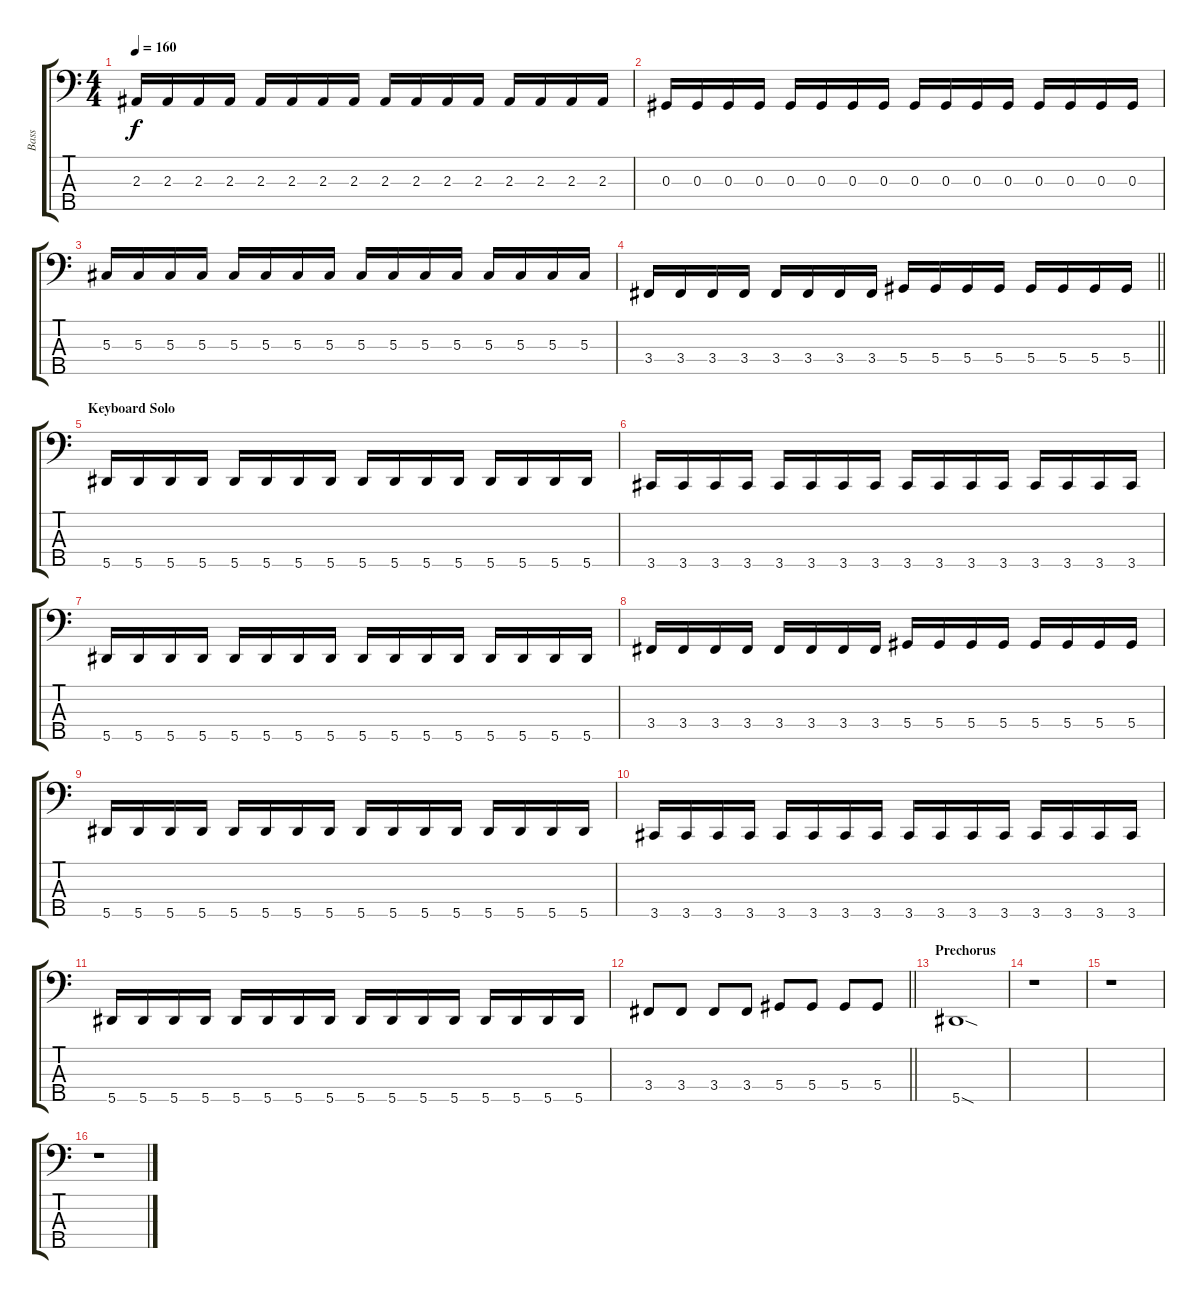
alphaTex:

\track ("Bass" "Bass") {instrument electricbassfinger}
\staff {score tabs}
\tuning (Gb2 Db2 Ab1 Eb1 Bb0) {hide}
\ts (4 4)
\tempo 160
\clef f4
\ks c
2.3.16{dy f} 2.3.16 2.3.16 2.3.16 2.3.16 2.3.16 2.3.16 2.3.16 2.3.16 2.3.16 2.3.16 2.3.16 2.3.16 2.3.16 2.3.16 2.3.16 |
0.3.16 0.3.16 0.3.16 0.3.16 0.3.16 0.3.16 0.3.16 0.3.16 0.3.16 0.3.16 0.3.16 0.3.16 0.3.16 0.3.16 0.3.16 0.3.16 |
5.3.16 5.3.16 5.3.16 5.3.16 5.3.16 5.3.16 5.3.16 5.3.16 5.3.16 5.3.16 5.3.16 5.3.16 5.3.16 5.3.16 5.3.16 5.3.16 |
\barLineRight lightlight
3.4.16 3.4.16 3.4.16 3.4.16 3.4.16 3.4.16 3.4.16 3.4.16 5.4.16 5.4.16 5.4.16 5.4.16 5.4.16 5.4.16 5.4.16 5.4.16 |
\section ("" "Keyboard Solo")
5.5.16 5.5.16 5.5.16 5.5.16 5.5.16 5.5.16 5.5.16 5.5.16 5.5.16 5.5.16 5.5.16 5.5.16 5.5.16 5.5.16 5.5.16 5.5.16 |
3.5.16 3.5.16 3.5.16 3.5.16 3.5.16 3.5.16 3.5.16 3.5.16 3.5.16 3.5.16 3.5.16 3.5.16 3.5.16 3.5.16 3.5.16 3.5.16 |
5.5.16 5.5.16 5.5.16 5.5.16 5.5.16 5.5.16 5.5.16 5.5.16 5.5.16 5.5.16 5.5.16 5.5.16 5.5.16 5.5.16 5.5.16 5.5.16 |
3.4.16 3.4.16 3.4.16 3.4.16 3.4.16 3.4.16 3.4.16 3.4.16 5.4.16 5.4.16 5.4.16 5.4.16 5.4.16 5.4.16 5.4.16 5.4.16 |
5.5.16 5.5.16 5.5.16 5.5.16 5.5.16 5.5.16 5.5.16 5.5.16 5.5.16 5.5.16 5.5.16 5.5.16 5.5.16 5.5.16 5.5.16 5.5.16 |
3.5.16 3.5.16 3.5.16 3.5.16 3.5.16 3.5.16 3.5.16 3.5.16 3.5.16 3.5.16 3.5.16 3.5.16 3.5.16 3.5.16 3.5.16 3.5.16 |
5.5.16 5.5.16 5.5.16 5.5.16 5.5.16 5.5.16 5.5.16 5.5.16 5.5.16 5.5.16 5.5.16 5.5.16 5.5.16 5.5.16 5.5.16 5.5.16 |
\barLineRight lightlight
3.4.8 3.4.8 3.4.8 3.4.8 5.4.8 5.4.8 5.4.8 5.4.8 |
\section ("" "Prechorus")
5.5{sod}.1 |
r.1 |
r.1 |
r.1
